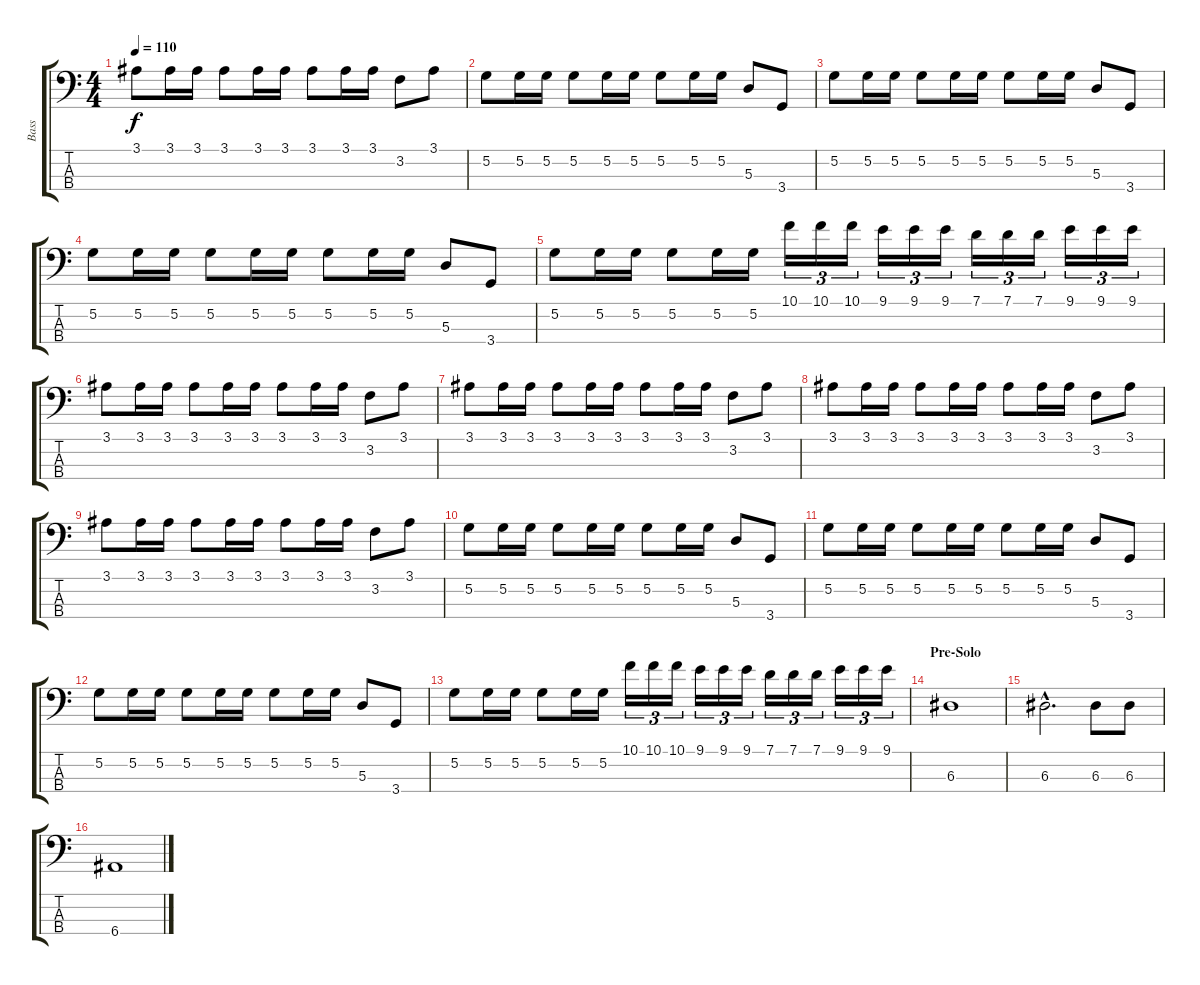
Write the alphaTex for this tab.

\track ("Bass" "Bass") {instrument electricbasspick}
\staff {score tabs}
\tuning (G2 D2 A1 E1) {hide}
\ts (4 4)
\tempo 110
\clef f4
\ks c
3.1.8{dy f} 3.1.16 3.1.16 3.1.8 3.1.16 3.1.16 3.1.8 3.1.16 3.1.16 3.2.8 3.1.8 |
5.2.8 5.2.16 5.2.16 5.2.8 5.2.16 5.2.16 5.2.8 5.2.16 5.2.16 5.3.8 3.4.8 |
5.2.8 5.2.16 5.2.16 5.2.8 5.2.16 5.2.16 5.2.8 5.2.16 5.2.16 5.3.8 3.4.8 |
5.2.8 5.2.16 5.2.16 5.2.8 5.2.16 5.2.16 5.2.8 5.2.16 5.2.16 5.3.8 3.4.8 |
5.2.8 5.2.16 5.2.16 5.2.8 5.2.16 5.2.16 10.1.16{tu (3 2)} 10.1.16{tu (3 2)} 10.1.16{tu (3 2)} 9.1.16{tu (3 2)} 9.1.16{tu (3 2)} 9.1.16{tu (3 2)} 7.1.16{tu (3 2)} 7.1.16{tu (3 2)} 7.1.16{tu (3 2)} 9.1.16{tu (3 2)} 9.1.16{tu (3 2)} 9.1.16{tu (3 2)} |
3.1.8{volume 13 instrument electricbassfinger} 3.1.16 3.1.16 3.1.8 3.1.16 3.1.16 3.1.8 3.1.16 3.1.16 3.2.8 3.1.8 |
3.1.8 3.1.16 3.1.16 3.1.8 3.1.16 3.1.16 3.1.8 3.1.16 3.1.16 3.2.8 3.1.8 |
3.1.8 3.1.16 3.1.16 3.1.8 3.1.16 3.1.16 3.1.8 3.1.16 3.1.16 3.2.8 3.1.8 |
3.1.8 3.1.16 3.1.16 3.1.8 3.1.16 3.1.16 3.1.8 3.1.16 3.1.16 3.2.8 3.1.8 |
5.2.8 5.2.16 5.2.16 5.2.8 5.2.16 5.2.16 5.2.8 5.2.16 5.2.16 5.3.8 3.4.8 |
5.2.8 5.2.16 5.2.16 5.2.8 5.2.16 5.2.16 5.2.8 5.2.16 5.2.16 5.3.8 3.4.8 |
5.2.8 5.2.16 5.2.16 5.2.8 5.2.16 5.2.16 5.2.8 5.2.16 5.2.16 5.3.8 3.4.8 |
5.2.8 5.2.16 5.2.16 5.2.8 5.2.16 5.2.16 10.1.16{tu (3 2)} 10.1.16{tu (3 2)} 10.1.16{tu (3 2)} 9.1.16{tu (3 2)} 9.1.16{tu (3 2)} 9.1.16{tu (3 2)} 7.1.16{tu (3 2)} 7.1.16{tu (3 2)} 7.1.16{tu (3 2)} 9.1.16{tu (3 2)} 9.1.16{tu (3 2)} 9.1.16{tu (3 2)} |
\section ("" "Pre-Solo")
6.3.1{volume 14 instrument electricbasspick} |
6.3{hac}.2{d} 6.3.8 6.3.8 |
6.4.1
